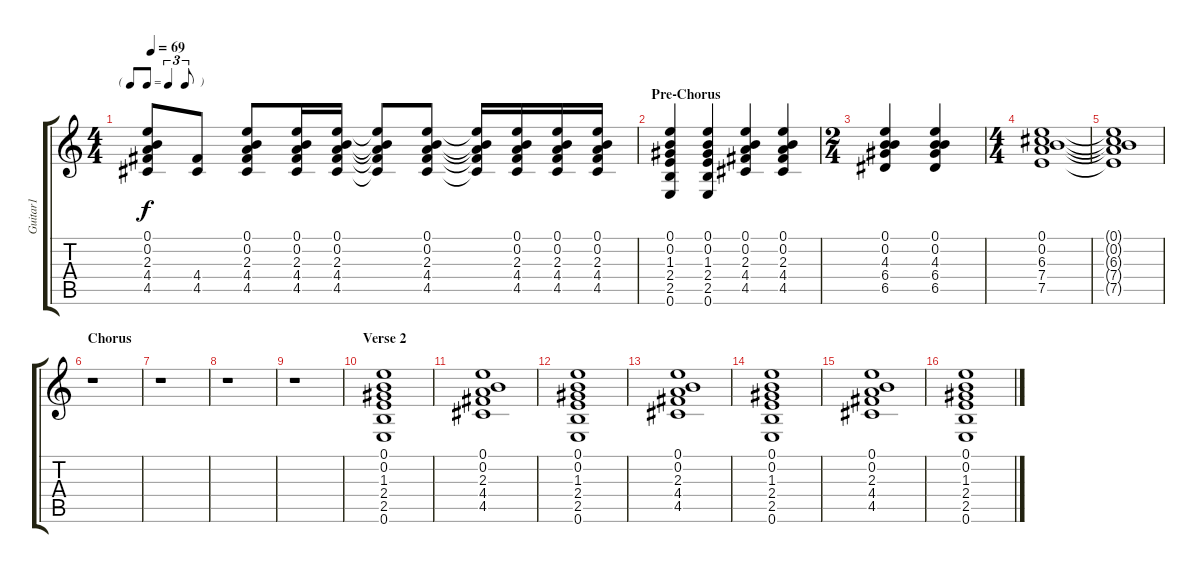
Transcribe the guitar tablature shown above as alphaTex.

\track ("Guitar1" "Guitar1") {instrument electricguitarclean}
\staff {score tabs}
\tuning (E4 B3 G3 D3 A2 E2) {hide}
\ts (4 4)
\tf triplet8th
\tempo 69
\clef g2
\ks c
(0.1 0.2 2.3 4.4 4.5).8{dy f} (4.4 4.5).8 (0.1 0.2 2.3 4.4 4.5).8 (0.1 0.2 2.3 4.4 4.5).16 (0.1 0.2 2.3 4.4 4.5).16 (0.1{t} 0.2{t} 2.3{t} 4.4{t} 4.5{t}).8 (0.1 0.2 2.3 4.4 4.5).8 (0.1{t} 0.2{t} 2.3{t} 4.4{t} 4.5{t}).16 (0.1 0.2 2.3 4.4 4.5).16 (0.1 0.2 2.3 4.4 4.5).16 (0.1 0.2 2.3 4.4 4.5).16 |
\section ("" "Pre-Chorus")
(0.1 0.2 1.3 2.4 2.5 0.6).4 (0.1 0.2 1.3 2.4 2.5 0.6).4 (0.1 0.2 2.3 4.4 4.5).4 (0.1 0.2 2.3 4.4 4.5).4 |
\ts (2 4)
(0.1 0.2 4.3 6.4 6.5).4 (0.1 0.2 4.3 6.4 6.5).4 |
\ts (4 4)
(0.1 0.2 6.3 7.4 7.5).1 |
(0.1{t} 0.2{t} 6.3{t} 7.4{t} 7.5{t}).1 |
\section ("" "Chorus")
r.1 |
r.1 |
r.1 |
r.1 |
\section ("" "Verse 2")
(0.1 0.2 1.3 2.4 2.5 0.6).1 |
(0.1 0.2 2.3 4.4 4.5).1 |
(0.1 0.2 1.3 2.4 2.5 0.6).1 |
(0.1 0.2 2.3 4.4 4.5).1 |
(0.1 0.2 1.3 2.4 2.5 0.6).1 |
(0.1 0.2 2.3 4.4 4.5).1 |
(0.1 0.2 1.3 2.4 2.5 0.6).1
